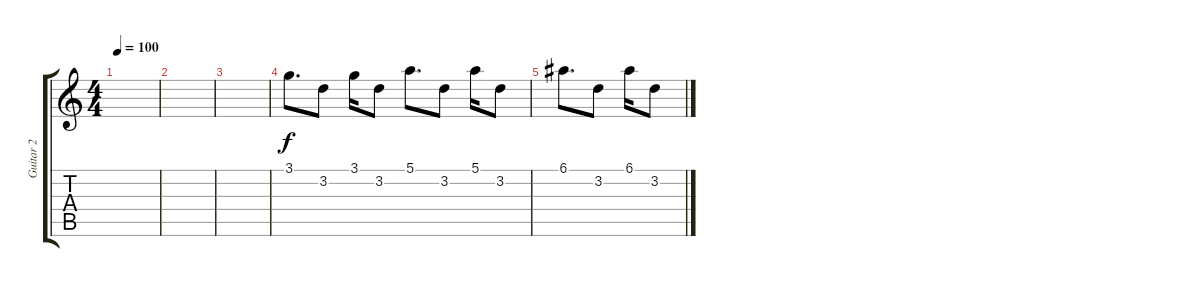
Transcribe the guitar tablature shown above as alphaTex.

\track ("Guitar 2" "Guitar 2") {instrument electricguitarjazz}
\staff {score tabs}
\tuning (E4 B3 G3 D3 A2 E2) {hide}
\ts (4 4)
\tempo 100
\clef g2
\ks c
|
|
|
3.1.8{d} 3.2.8 3.1.16 3.2.8 5.1.8{d} 3.2.8 5.1.16 3.2.8 |
6.1.8{d} 3.2.8 6.1.16 3.2.8
